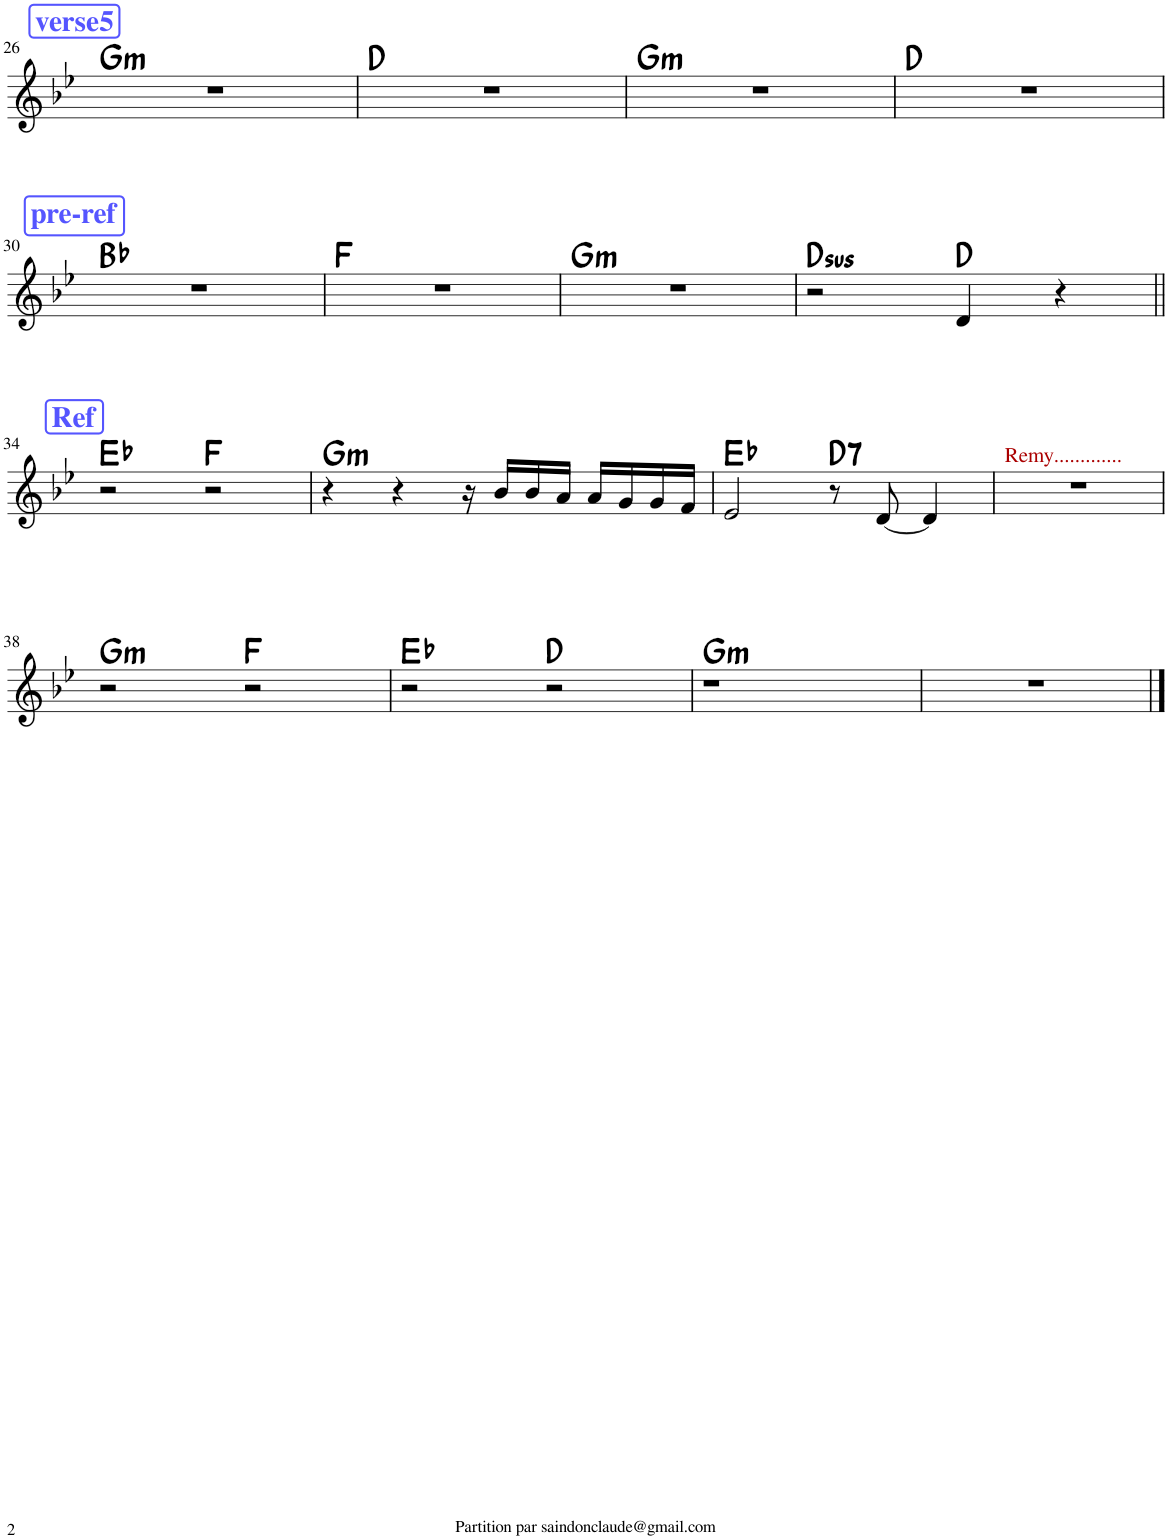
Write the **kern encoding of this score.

**kern	**harte
*part1	*part1
*staff1	*
*I"Piano	*
*I'Pno.	*
!!LO:PB:g=z
*clefG2	*
*k[b-e-]	*
*M4/4	*
!!LO:REH:place=s1:a:B:rj:color=#5555FF:fs=14:t=verse5
=26	=26
!	!LO:H:kt=m
1r	G:min
=27	=27
1r	D:maj
=28	=28
!	!LO:H:kt=m
1r	G:min
=29	=29
1r	D:maj
!!LO:LB:g=z
!!LO:REH:place=s1:a:B:rj:color=#5555FF:fs=14:t=pre-ref
=30	=30
1r	Bb:maj
=31	=31
1r	F:maj
=32	=32
!	!LO:H:kt=m
1r	G:min
=33	=33
!	!LO:H:kt=sus
2r	D:sus4
4d/	D:maj
4r	.
!!LO:LB:g=z
!!LO:REH:place=s1:a:B:rj:color=#5555FF:fs=14:t=Ref
=34||	=34||
2r	Eb:maj
2r	F:maj
=35	=35
!	!LO:H:kt=m
4r	G:min
4r	.
16r	.
16b-/LL	.
16b-/	.
16a/JJ	.
16a/LL	.
16g/	.
16g/	.
16f/JJ	.
=36	=36
2e-/	Eb:maj
!	!LO:H:kt=7
8r	D:7
[8d/	.
4d/]	.
=37	=37
!LO:TX:a:color=#AA0000:t=Remy.............	!
1r	.
!!LO:LB:g=z
=38	=38
!	!LO:H:kt=m
2r	G:min
2r	F:maj
=39	=39
2r	Eb:maj
2r	D:maj
=40	=40
!	!LO:H:kt=m
1r	G:min
=41	=41
1r	.
==	==
*-	*-
